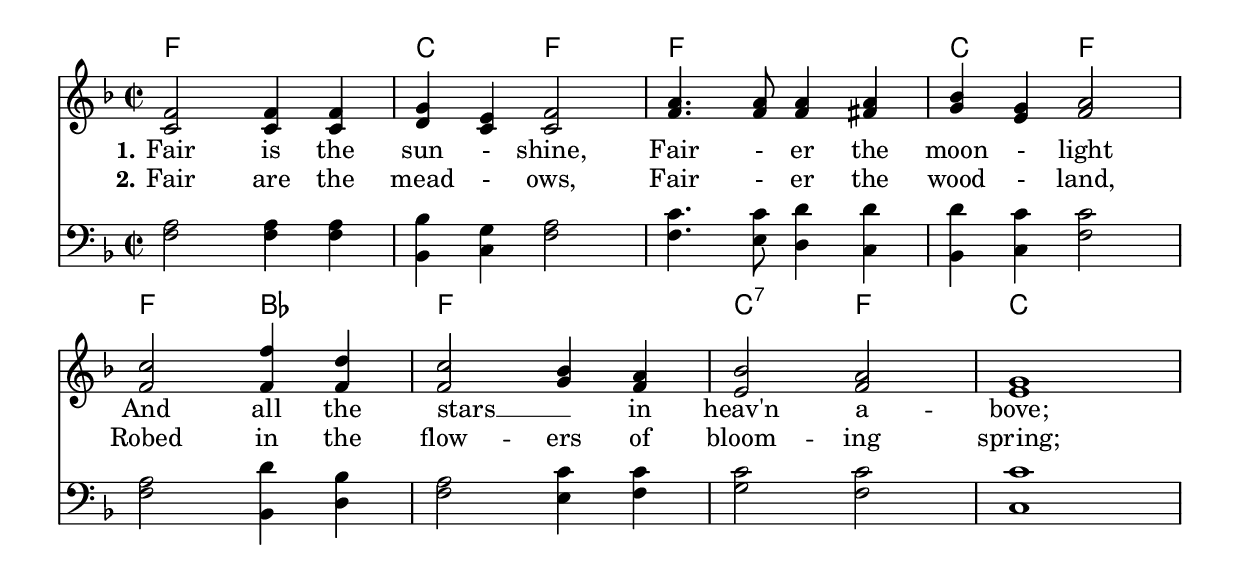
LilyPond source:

% DO NOT EDIT this file manually; it is automatically
% generated from Documentation/snippets/new
% Make any changes in Documentation/snippets/new/
% and then run scripts/auxiliar/makelsr.py
%
% This file is in the public domain.
%% Note: this file works from version 2.16.0
\version "2.16.0"

\header {
  lsrtags = "headword"
  texidoc = ""
  doctitle = "headword"
} % begin verbatim



theChords = \chordmode {
  \time 2/2
  f1 | c2 f2 | f1 | c2 f2| %\break
  f2 bes2 | f1 | c2:7 f | c1 | \break
}

verseOne = \lyricmode {
  \set stanza = #"1."
  Fair is the sun - shine,
  Fair - er the moon - light
  And all the stars __ _  in heav'n a -- bove;
}

verseTwo = \lyricmode {
  \set stanza = #"2."
  Fair are the mead - ows,
  Fair - er the wood - land,
  Robed in the flow -- ers of bloom -- ing spring;
}

Soprano = {
  \time 2/2
  \key f \major
  \stemUp
  f'2 f'4 f' | g'4 e' f'2 | a'4. a'8 a'4 a' | bes'4 g' a'2 |
  c''2 f''4 d'' |  c''2  bes'4  a' | bes'2 a' | g'1 |
}

Alto = {
  \key f \major
  c'2 c'4 c' | d'4 c' c'2 | f'4. f'8 f'4 fis' | g'4 e' f'2 |
  f'2 f'4 f' |  f'2  g'4  f' | e'2 f' | e'1 |
}

Tenor = {
  \key f \major
  \stemDown
  a2 a4 a | bes4 g a2  | c'4. c'8 d'4 d' | d'4 c' c'2 |
  a2 d'4 bes | a2 c'4 c' | c'2 c'  | c'1 |
}

Bass = {
  \key f \major
  f2 f4 f | bes,4 c  f2 | f4. e8 d4 c | bes,4 c f2 |
  f2 bes,4 d | f2 e4 f | g2 f | c1 |
}


\score {
  <<
    \new ChordNames { \theChords }
    \context Staff = upper {
      \context Voice = sop {
        <<
          \Soprano
          \Alto
        >>
      }
    }
    \context Lyrics = "LyrOne" \lyricsto "sop" { \verseOne }
    \context Lyrics = "LyrTwo" \lyricsto "sop" { \verseTwo }
    \context Staff = lower {
      \new Voice {
        \clef bass
        \accidentalStyle "modern-cautionary"
        <<
          \Tenor
          \Bass
        >>
      }
    }
  >>

  \layout {
    indent = 0
    \context {
      \Score
      \remove "Bar_number_engraver"
    }
    \context {
      \Voice
      \override StanzaNumber #'padding = #1.8
    }
  }
}
\paper {  }
